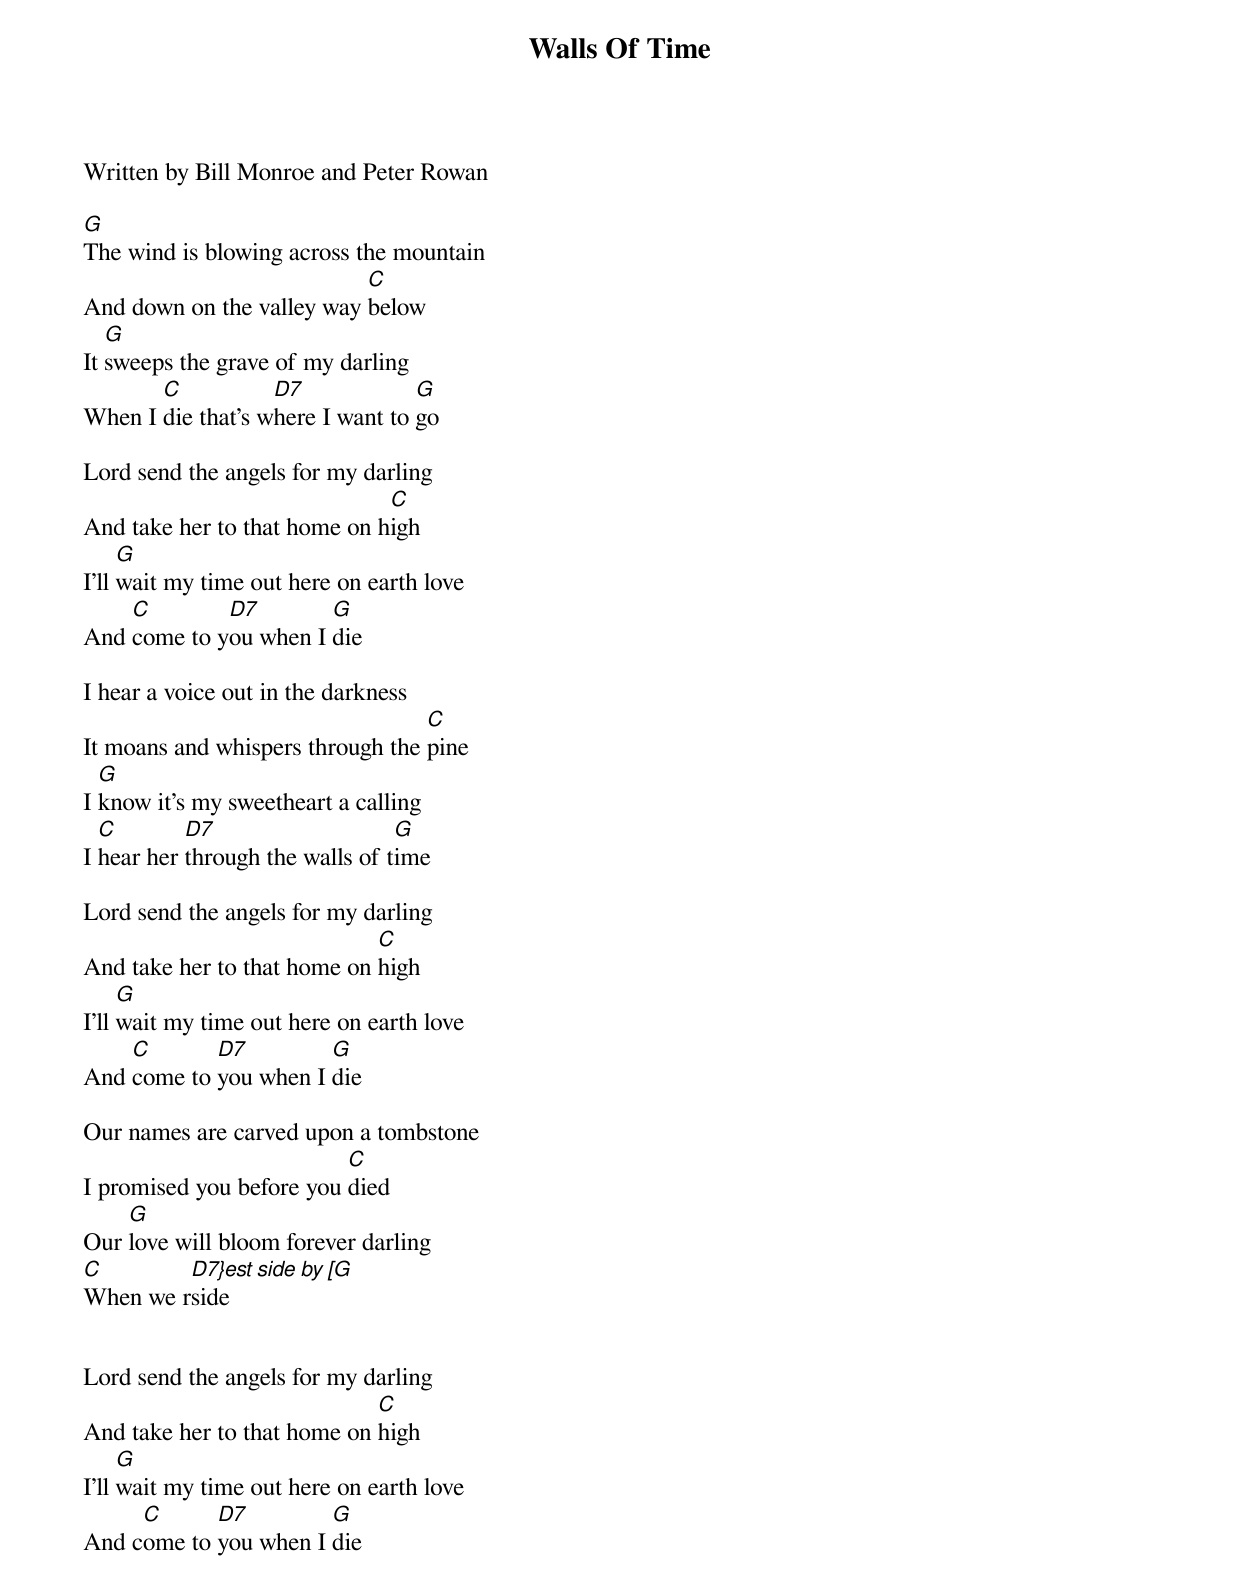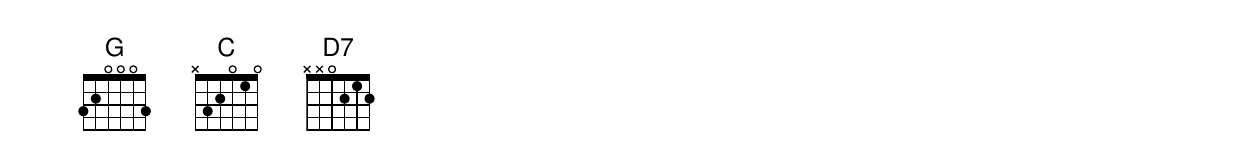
{title:Walls Of Time}
Written by Bill Monroe and Peter Rowan

[G]The wind is blowing across the mountain
And down on the valley way [C]below
It [G]sweeps the grave of my darling
When I [C]die that's w[D7]here I want to [G]go

Lord send the angels for my darling
And take her to that home on h[C]igh
I'll [G]wait my time out here on earth love
And [C]come to y[D7]ou when I [G]die

I hear a voice out in the darkness
It moans and whispers through the [C]pine
I [G]know it's my sweetheart a calling
I [C]hear her [D7]through the walls of t[G]ime

Lord send the angels for my darling
And take her to that home on [C]high
I'll [G]wait my time out here on earth love
And [C]come to [D7]you when I [G]die

Our names are carved upon a tombstone
I promised you before you [C]died
Our [G]love will bloom forever darling
[C]When we r[D7}est side by [G]side


Lord send the angels for my darling
And take her to that home on [C]high
I'll [G]wait my time out here on earth love
And c[C]ome to [D7]you when I [G]die
